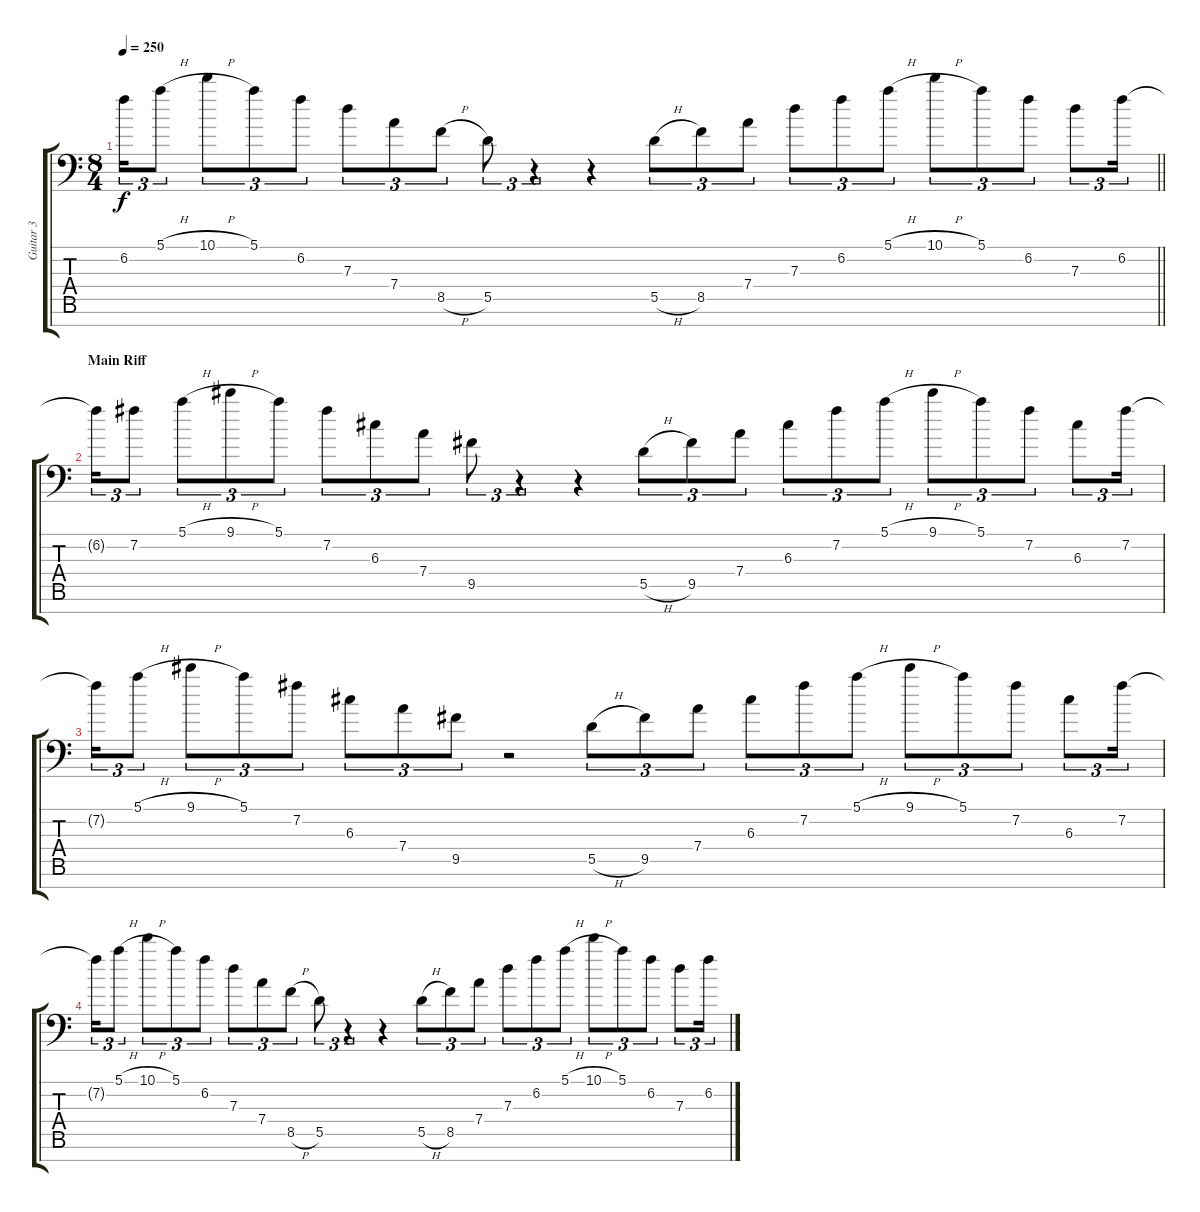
\track ("Guitar 3" "Guitar 3") {instrument distortionguitar}
\staff {score tabs}
\tuning (E4 B3 G3 D3 A2 E2 A1) {hide}
\ts (8 4)
\tempo 250
\clef f4
\barLineRight lightlight
\ks c
6.2{t}.16{tu (3 2) dy f volume 10} 5.1{h}.8{tu (3 2)} 10.1{h}.8{tu (3 2)} 5.1.8{tu (3 2)} 6.2.8{tu (3 2)} 7.3.8{tu (3 2)} 7.4.8{tu (3 2)} 8.5{h}.8{tu (3 2)} 5.5.8{tu (3 2)} r.4{tu (3 2)} r.4 5.5{h}.8{tu (3 2)} 8.5.8{tu (3 2)} 7.4.8{tu (3 2)} 7.3.8{tu (3 2)} 6.2.8{tu (3 2)} 5.1{h}.8{tu (3 2)} 10.1{h}.8{tu (3 2)} 5.1.8{tu (3 2)} 6.2.8{tu (3 2)} 7.3.8{tu (3 2)} 6.2.16{tu (3 2)} |
\section ("" "Main Riff")
6.2{t}.16{tu (3 2)} 7.2.8{tu (3 2)} 5.1{h}.8{tu (3 2)} 9.1{h}.8{tu (3 2)} 5.1.8{tu (3 2)} 7.2.8{tu (3 2)} 6.3.8{tu (3 2)} 7.4.8{tu (3 2)} 9.5.8{tu (3 2)} r.4{tu (3 2)} r.4 5.5{h}.8{tu (3 2)} 9.5.8{tu (3 2)} 7.4.8{tu (3 2)} 6.3.8{tu (3 2)} 7.2.8{tu (3 2)} 5.1{h}.8{tu (3 2)} 9.1{h}.8{tu (3 2)} 5.1.8{tu (3 2)} 7.2.8{tu (3 2)} 6.3.8{tu (3 2)} 7.2.16{tu (3 2)} |
7.2{t}.16{tu (3 2)} 5.1{h}.8{tu (3 2)} 9.1{h}.8{tu (3 2)} 5.1.8{tu (3 2)} 7.2.8{tu (3 2)} 6.3.8{tu (3 2)} 7.4.8{tu (3 2)} 9.5.8{tu (3 2)} r.2 5.5{h}.8{tu (3 2)} 9.5.8{tu (3 2)} 7.4.8{tu (3 2)} 6.3.8{tu (3 2)} 7.2.8{tu (3 2)} 5.1{h}.8{tu (3 2)} 9.1{h}.8{tu (3 2)} 5.1.8{tu (3 2)} 7.2.8{tu (3 2)} 6.3.8{tu (3 2)} 7.2.16{tu (3 2)} |
7.2{t}.16{tu (3 2)} 5.1{h}.8{tu (3 2)} 10.1{h}.8{tu (3 2)} 5.1.8{tu (3 2)} 6.2.8{tu (3 2)} 7.3.8{tu (3 2)} 7.4.8{tu (3 2)} 8.5{h}.8{tu (3 2)} 5.5.8{tu (3 2)} r.4{tu (3 2)} r.4 5.5{h}.8{tu (3 2)} 8.5.8{tu (3 2)} 7.4.8{tu (3 2)} 7.3.8{tu (3 2)} 6.2.8{tu (3 2)} 5.1{h}.8{tu (3 2)} 10.1{h}.8{tu (3 2)} 5.1.8{tu (3 2)} 6.2.8{tu (3 2)} 7.3.8{tu (3 2)} 6.2.16{tu (3 2)}
